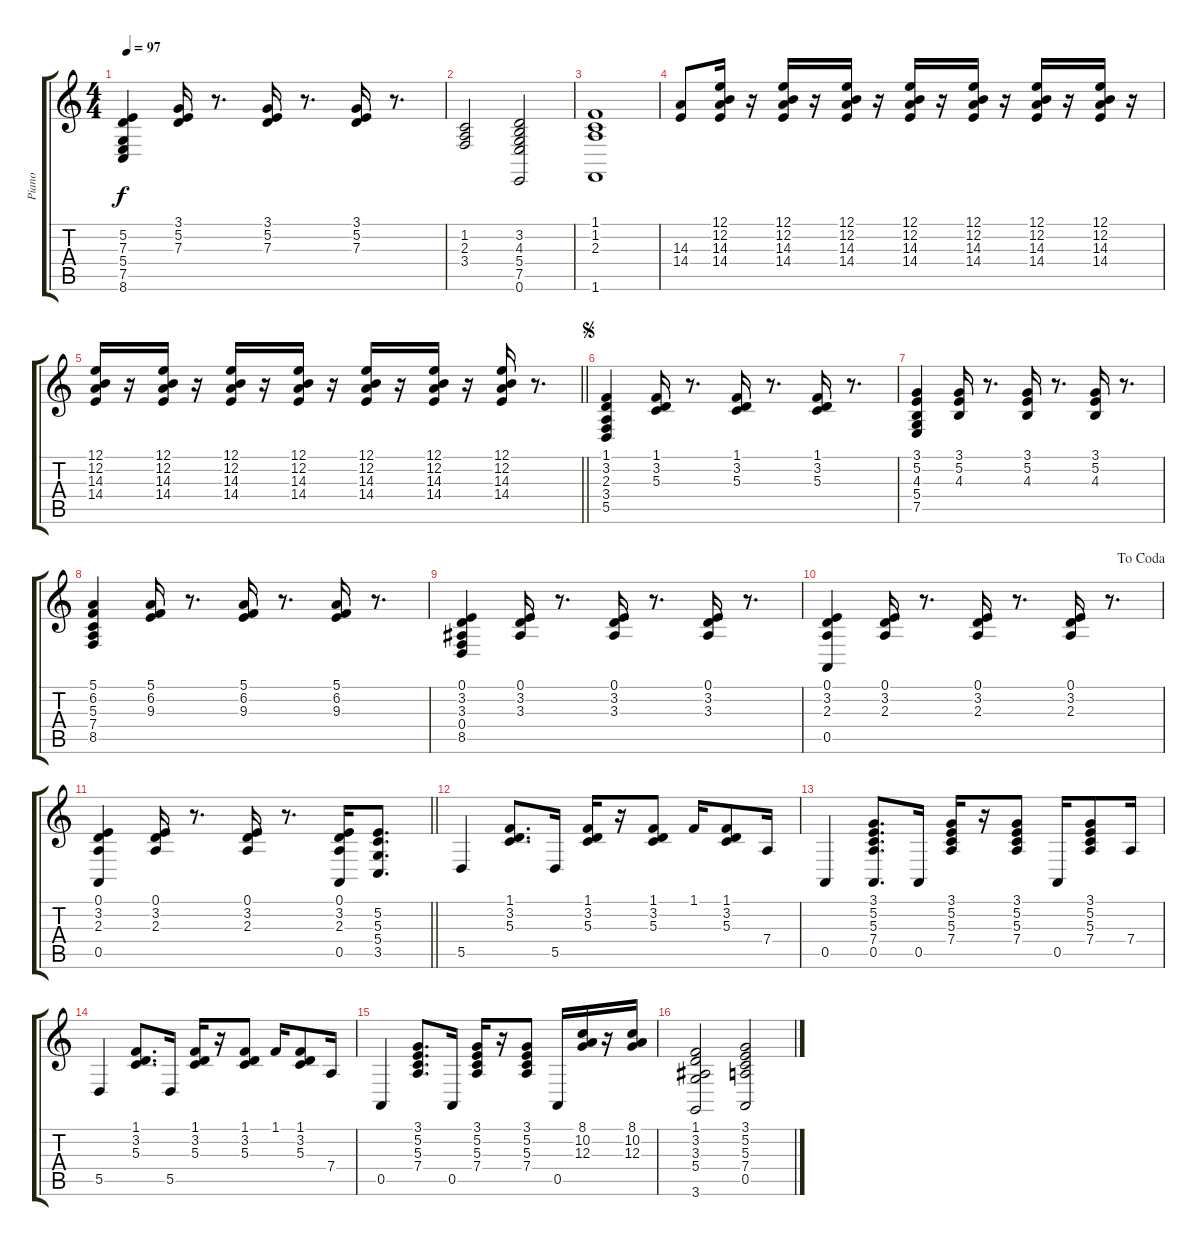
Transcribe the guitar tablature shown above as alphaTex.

\track ("Piano" "Piano") {instrument acousticgrandpiano}
\staff {score tabs}
\tuning (E4 B3 G3 D3 A2 E2) {hide}
\ts (4 4)
\tempo 97
\clef g2
\ks c
(5.2 7.3 5.4 7.5 8.6).4{dy f} (3.1 5.2 7.3).16 r.8{d} (3.1 5.2 7.3).16 r.8{d} (3.1 5.2 7.3).16 r.8{d} |
(1.2 2.3 3.4).2 (3.2 4.3 5.4 7.5 0.6).2 |
(1.1 1.2 2.3 1.6).1 |
(14.3 14.4).8 (12.1 12.2 14.3 14.4).16 r.16 (12.1 12.2 14.3 14.4).16 r.16 (12.1 12.2 14.3 14.4).16 r.16 (12.1 12.2 14.3 14.4).16 r.16 (12.1 12.2 14.3 14.4).16 r.16 (12.1 12.2 14.3 14.4).16 r.16 (12.1 12.2 14.3 14.4).16 r.16 |
\barLineRight lightlight
(12.1 12.2 14.3 14.4).16 r.16 (12.1 12.2 14.3 14.4).16 r.16 (12.1 12.2 14.3 14.4).16 r.16 (12.1 12.2 14.3 14.4).16 r.16 (12.1 12.2 14.3 14.4).16 r.16 (12.1 12.2 14.3 14.4).16 r.16 (12.1 12.2 14.3 14.4).16 r.8{d} |
\jump segno
(1.1 3.2 2.3 3.4 5.5).4 (1.1 3.2 5.3).16 r.8{d} (1.1 3.2 5.3).16 r.8{d} (1.1 3.2 5.3).16 r.8{d} |
(3.1 5.2 4.3 5.4 7.5).4 (3.1 5.2 4.3).16 r.8{d} (3.1 5.2 4.3).16 r.8{d} (3.1 5.2 4.3).16 r.8{d} |
(5.1 6.2 5.3 7.4 8.5).4 (5.1 6.2 9.3).16 r.8{d} (5.1 6.2 9.3).16 r.8{d} (5.1 6.2 9.3).16 r.8{d} |
(0.1 3.2 3.3 0.4 8.5).4 (0.1 3.2 3.3).16 r.8{d} (0.1 3.2 3.3).16 r.8{d} (0.1 3.2 3.3).16 r.8{d} |
\jump dacoda
(0.1 3.2 2.3 0.5).4 (0.1 3.2 2.3).16 r.8{d} (0.1 3.2 2.3).16 r.8{d} (0.1 3.2 2.3).16 r.8{d} |
\barLineRight lightlight
(0.1 3.2 2.3 0.5).4 (0.1 3.2 2.3).16 r.8{d} (0.1 3.2 2.3).16 r.8{d} (0.1 3.2 2.3 0.5).16 (5.2 5.3 5.4 3.5).8{d} |
5.5.4 (1.1 3.2 5.3).8{d} 5.5.16 (1.1 3.2 5.3).16 r.16 (1.1 3.2 5.3).8 1.1.16 (1.1 3.2 5.3).8 7.4.16 |
0.5.4 (3.1 5.2 5.3 7.4 0.5).8{d} 0.5.16 (3.1 5.2 5.3 7.4).16 r.16 (3.1 5.2 5.3 7.4).8 0.5.16 (3.1 5.2 5.3 7.4).8 7.4.16 |
5.5.4 (1.1 3.2 5.3).8{d} 5.5.16 (1.1 3.2 5.3).16 r.16 (1.1 3.2 5.3).8 1.1.16 (1.1 3.2 5.3).8 7.4.16 |
0.5.4 (3.1 5.2 5.3 7.4).8{d} 0.5.16 (3.1 5.2 5.3 7.4).16 r.16 (3.1 5.2 5.3 7.4).8 0.5.16 (8.1 10.2 12.3).16 r.16 (8.1 10.2 12.3).16 |
(1.1 3.2 3.3 5.4 3.6).2 (3.1 5.2 5.3 7.4 0.5).2
